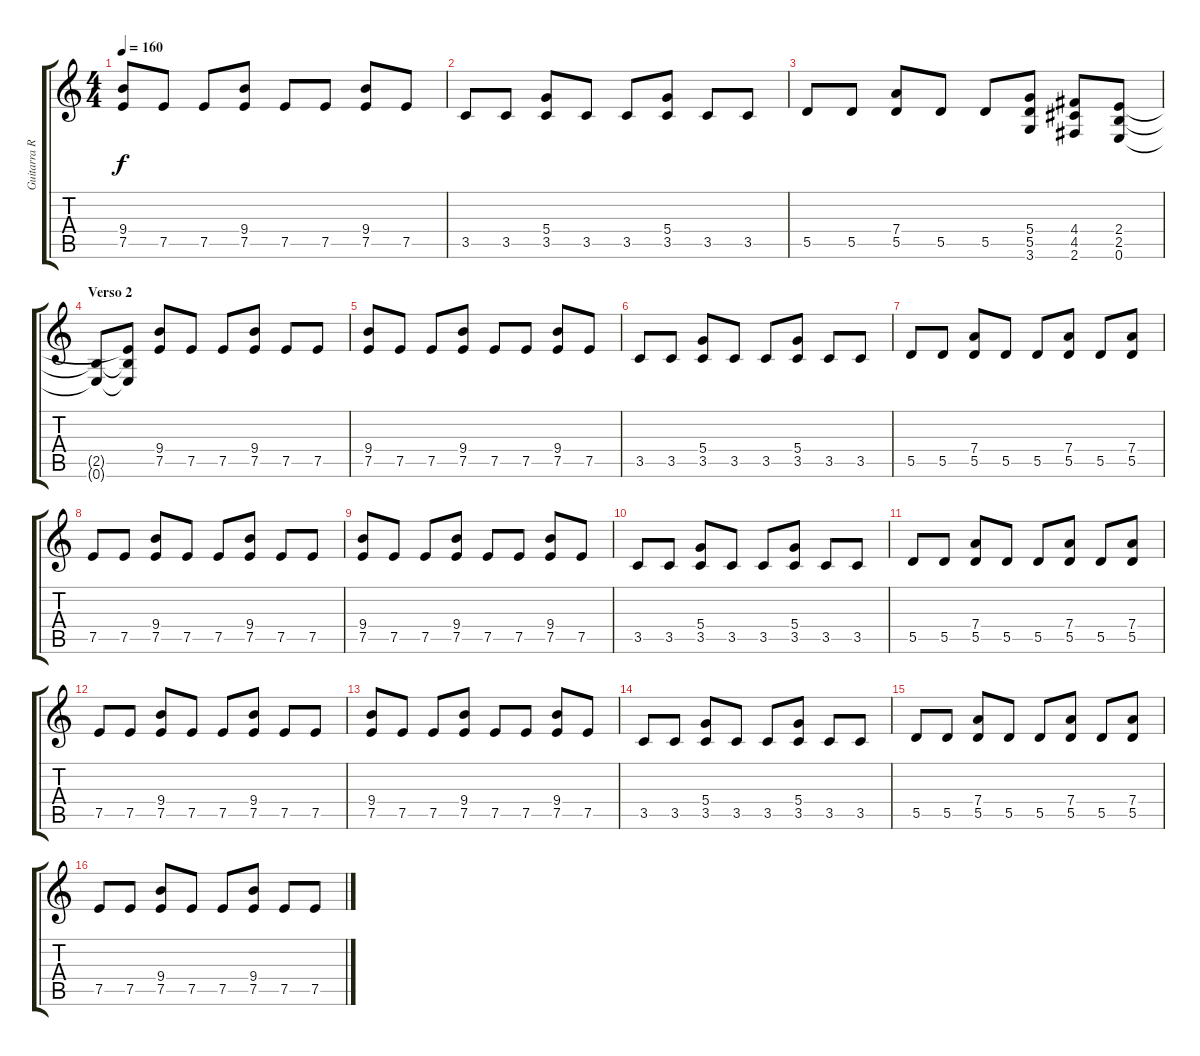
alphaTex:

\track ("Guitarra Ritmica" "Guitarra R") {instrument distortionguitar}
\staff {score tabs}
\tuning (E4 B3 G3 D3 A2 E2) {hide}
\ts (4 4)
\tempo 160
\clef g2
\ks c
(9.4 7.5).8{dy f} 7.5.8 7.5.8 (9.4 7.5).8 7.5.8 7.5.8 (9.4 7.5).8 7.5.8 |
3.5.8 3.5.8 (5.4 3.5).8 3.5.8 3.5.8 (5.4 3.5).8 3.5.8 3.5.8 |
5.5.8 5.5.8 (7.4 5.5).8 5.5.8 5.5.8 (5.4 5.5 3.6).8 (4.4 4.5 2.6).8 (2.4 2.5 0.6).8 |
\section ("" "Verso 2")
(2.5{t} 0.6{t}).8 (2.4{t} 2.5{t} 0.6{t}).8 (9.4 7.5).8 7.5.8 7.5.8 (9.4 7.5).8 7.5.8 7.5.8 |
(9.4 7.5).8 7.5.8 7.5.8 (9.4 7.5).8 7.5.8 7.5.8 (9.4 7.5).8 7.5.8 |
3.5.8 3.5.8 (5.4 3.5).8 3.5.8 3.5.8 (5.4 3.5).8 3.5.8 3.5.8 |
5.5.8 5.5.8 (7.4 5.5).8 5.5.8 5.5.8 (7.4 5.5).8 5.5.8 (7.4 5.5).8 |
7.5.8 7.5.8 (9.4 7.5).8 7.5.8 7.5.8 (9.4 7.5).8 7.5.8 7.5.8 |
(9.4 7.5).8 7.5.8 7.5.8 (9.4 7.5).8 7.5.8 7.5.8 (9.4 7.5).8 7.5.8 |
3.5.8 3.5.8 (5.4 3.5).8 3.5.8 3.5.8 (5.4 3.5).8 3.5.8 3.5.8 |
5.5.8 5.5.8 (7.4 5.5).8 5.5.8 5.5.8 (7.4 5.5).8 5.5.8 (7.4 5.5).8 |
7.5.8 7.5.8 (9.4 7.5).8 7.5.8 7.5.8 (9.4 7.5).8 7.5.8 7.5.8 |
(9.4 7.5).8 7.5.8 7.5.8 (9.4 7.5).8 7.5.8 7.5.8 (9.4 7.5).8 7.5.8 |
3.5.8 3.5.8 (5.4 3.5).8 3.5.8 3.5.8 (5.4 3.5).8 3.5.8 3.5.8 |
5.5.8 5.5.8 (7.4 5.5).8 5.5.8 5.5.8 (7.4 5.5).8 5.5.8 (7.4 5.5).8 |
7.5.8 7.5.8 (9.4 7.5).8 7.5.8 7.5.8 (9.4 7.5).8 7.5.8 7.5.8
